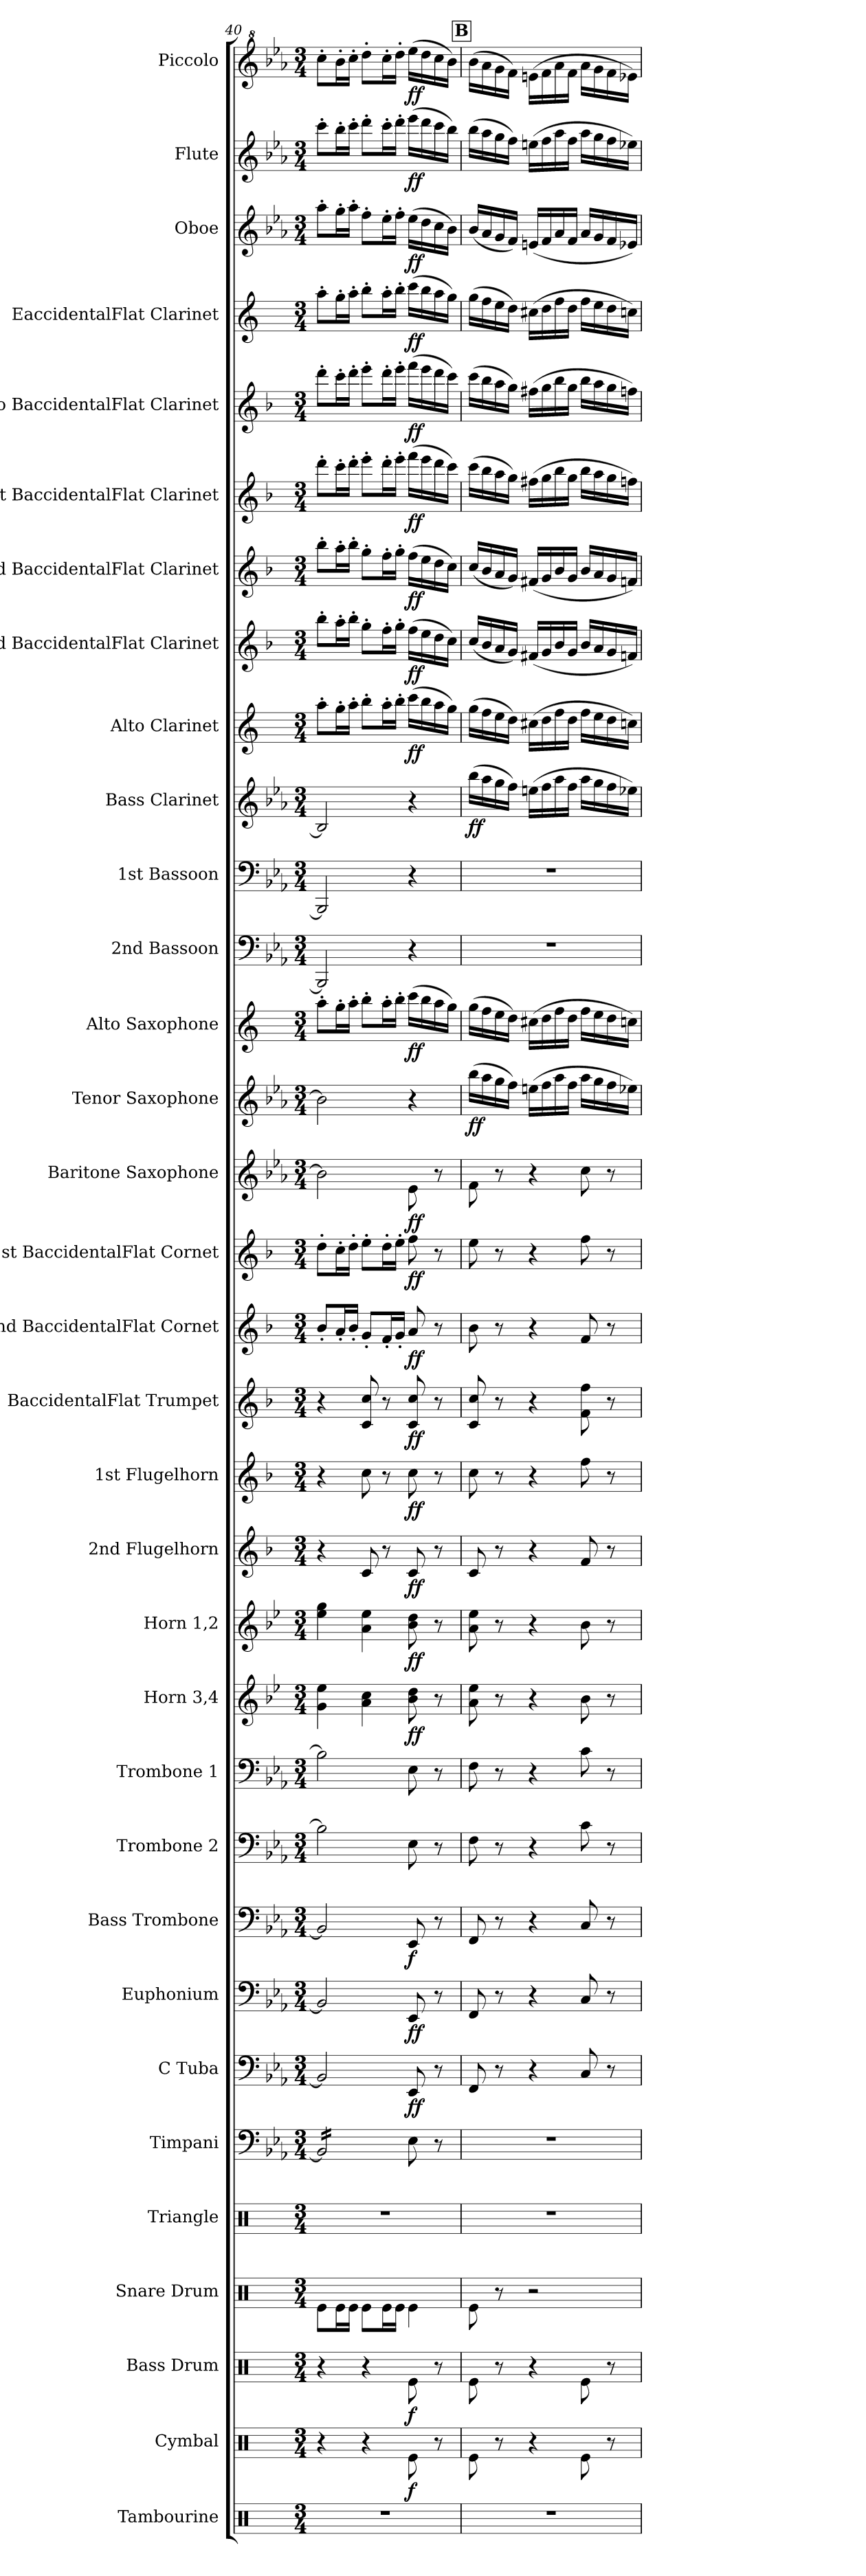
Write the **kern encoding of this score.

**kern	**kern	**dynam	**kern	**dynam	**kern	**kern	**kern	**kern	**dynam	**kern	**dynam	**kern	**dynam	**kern	**kern	**kern	**dynam	**kern	**dynam	**kern	**dynam	**kern	**dynam	**kern	**dynam	**kern	**dynam	**kern	**dynam	**kern	**dynam	**kern	**dynam	**kern	**dynam	**kern	**kern	**kern	**dynam	**kern	**dynam	**kern	**dynam	**kern	**dynam	**kern	**dynam	**kern	**dynam	**kern	**dynam	**kern	**dynam	**kern	**dynam	**kern	**dynam
*part33	*part32	*part32	*part31	*part31	*part30	*part29	*part28	*part27	*part27	*part26	*part26	*part25	*part25	*part24	*part23	*part22	*part22	*part21	*part21	*part20	*part20	*part19	*part19	*part18	*part18	*part17	*part17	*part16	*part16	*part15	*part15	*part14	*part14	*part13	*part13	*part12	*part11	*part10	*part10	*part9	*part9	*part8	*part8	*part7	*part7	*part6	*part6	*part5	*part5	*part4	*part4	*part3	*part3	*part2	*part2	*part1	*part1
*staff33	*staff32	*staff32	*staff31	*staff31	*staff30	*staff29	*staff28	*staff27	*staff27	*staff26	*staff26	*staff25	*staff25	*staff24	*staff23	*staff22	*staff22	*staff21	*staff21	*staff20	*staff20	*staff19	*staff19	*staff18	*staff18	*staff17	*staff17	*staff16	*staff16	*staff15	*staff15	*staff14	*staff14	*staff13	*staff13	*staff12	*staff11	*staff10	*staff10	*staff9	*staff9	*staff8	*staff8	*staff7	*staff7	*staff6	*staff6	*staff5	*staff5	*staff4	*staff4	*staff3	*staff3	*staff2	*staff2	*staff1	*staff1
*I"Tambourine	*I"Cymbal	*	*I"Bass Drum	*	*I"Snare Drum	*I"Triangle	*I"Timpani	*I"C Tuba	*	*I"Euphonium	*	*I"Bass Trombone	*	*I"Trombone 2	*I"Trombone 1	*I"Horn 3,4	*	*I"Horn 1,2	*	*I"2nd Flugelhorn	*	*I"1st Flugelhorn	*	*I"BaccidentalFlat Trumpet	*	*I"2nd BaccidentalFlat Cornet	*	*I"1st BaccidentalFlat Cornet	*	*I"Baritone Saxophone	*	*I"Tenor Saxophone	*	*I"Alto Saxophone	*	*I"2nd Bassoon	*I"1st Bassoon	*I"Bass Clarinet	*	*I"Alto Clarinet	*	*I"3rd BaccidentalFlat Clarinet	*	*I"2nd BaccidentalFlat Clarinet	*	*I"1st BaccidentalFlat Clarinet	*	*I"Solo BaccidentalFlat Clarinet	*	*I"EaccidentalFlat Clarinet	*	*I"Oboe	*	*I"Flute	*	*I"Piccolo	*
*I'Tamb.	*I'Cym.	*	*I'B. Dr.	*	*I'Sn. Dr.	*I'Trgl.	*I'Timp.	*I'C Tu.	*	*I'Eu.	*	*I'B. Trb.	*	*I'Trb. 2	*I'Trb. 1	*I'Hn. 3,4	*	*I'Hn. 1,2	*	*I'2nd Flghn.	*	*I'1st Flghn.	*	*I'BaccidentalFlat Tpt.	*	*I'2nd BaccidentalFlat Cnt.	*	*I'1st BaccidentalFlat Cnt.	*	*I'Bar. Sax.	*	*I'T. Sax.	*	*I'A. Sax.	*	*I'2nd Bsn.	*I'1st Bsn.	*I'B. Cl.	*	*I'A. Cl.	*	*I'3rd BaccidentalFlat Cl.	*	*I'2nd BaccidentalFlat Cl.	*	*I'1st BaccidentalFlat Cl.	*	*I'Solo BaccidentalFlat Cl.	*	*I'EaccidentalFlat Cl.	*	*I'Ob.	*	*I'Fl.	*	*I'Picc.	*
*clefX	*clefX	*	*clefX	*	*clefX	*clefX	*clefF4	*clefF4	*	*clefF4	*	*clefF4	*	*clefF4	*clefF4	*clefG2	*	*clefG2	*	*clefG2	*	*clefG2	*	*clefG2	*	*clefG2	*	*clefG2	*	*clefG2	*	*clefG2	*	*clefG2	*	*clefF4	*clefF4	*clefG2	*	*clefG2	*	*clefG2	*	*clefG2	*	*clefG2	*	*clefG2	*	*clefG2	*	*clefG2	*	*clefG2	*	*clefG^2	*
*	*	*	*	*	*	*	*	*	*	*	*	*	*	*	*	*ITrd4c7	*	*ITrd4c7	*	*ITrd1c2	*	*ITrd1c2	*	*ITrd1c2	*	*ITrd1c2	*	*ITrd1c2	*	*ITrd12c21	*	*ITrd8c14	*	*ITrd5c9	*	*	*	*ITrd8c14	*	*ITrd5c9	*	*ITrd1c2	*	*ITrd1c2	*	*ITrd1c2	*	*ITrd1c2	*	*ITrd-2c-3	*	*	*	*	*	*ITrd-7c-12	*
*k[]	*k[]	*	*k[]	*	*k[]	*k[]	*k[b-e-a-]	*k[b-e-a-]	*	*k[b-e-a-]	*	*k[b-e-a-]	*	*k[b-e-a-]	*k[b-e-a-]	*k[b-e-a-]	*	*k[b-e-a-]	*	*k[b-e-a-]	*	*k[b-e-a-]	*	*k[b-e-a-]	*	*k[b-e-a-]	*	*k[b-e-a-]	*	*k[b-e-a-]	*	*k[b-e-a-]	*	*k[b-e-a-]	*	*k[b-e-a-]	*k[b-e-a-]	*k[b-e-a-]	*	*k[b-e-a-]	*	*k[b-e-a-]	*	*k[b-e-a-]	*	*k[b-e-a-]	*	*k[b-e-a-]	*	*k[b-e-a-]	*	*k[b-e-a-]	*	*k[b-e-a-]	*	*k[b-e-a-]	*
*M3/4	*M3/4	*	*M3/4	*	*M3/4	*M3/4	*M3/4	*M3/4	*	*M3/4	*	*M3/4	*	*M3/4	*M3/4	*M3/4	*	*M3/4	*	*M3/4	*	*M3/4	*	*M3/4	*	*M3/4	*	*M3/4	*	*M3/4	*	*M3/4	*	*M3/4	*	*M3/4	*M3/4	*M3/4	*	*M3/4	*	*M3/4	*	*M3/4	*	*M3/4	*	*M3/4	*	*M3/4	*	*M3/4	*	*M3/4	*	*M3/4	*
=40	=40	=40	=40	=40	=40	=40	=40	=40	=40	=40	=40	=40	=40	=40	=40	=40	=40	=40	=40	=40	=40	=40	=40	=40	=40	=40	=40	=40	=40	=40	=40	=40	=40	=40	=40	=40	=40	=40	=40	=40	=40	=40	=40	=40	=40	=40	=40	=40	=40	=40	=40	=40	=40	=40	=40	=40	=40
*	*	*	*	*	*	*	*tremolo	*	*	*	*	*	*	*	*	*	*	*	*	*	*	*	*	*	*	*	*	*	*	*	*	*	*	*	*	*	*	*	*	*	*	*	*	*	*	*	*	*	*	*	*	*	*	*	*	*	*
2.r	4r	.	4r	.	8Re\L	2.r	16BB-/]LL	2BB-/]	.	2BB-/]	.	2BB-/]	.	2B-\]	2B-\]	4c\ 4a-\	.	4a-\ 4cc\	.	4r	.	4r	.	4r	.	8a-'/L	.	8cc'\L	.	2B-\]	.	2B-\]	.	8cc'\L	.	2BBB-/]	2BBB-/]	2BB-/]	.	8cc'\L	.	8aa-'\L	.	8aa-'\L	.	8ccc'\L	.	8ccc'\L	.	8ccc'\L	.	8aa-'\L	.	8ccc'\L	.	8cccc'\L	.
.	.	.	.	.	.	.	16BB-/	.	.	.	.	.	.	.	.	.	.	.	.	.	.	.	.	.	.	.	.	.	.	.	.	.	.	.	.	.	.	.	.	.	.	.	.	.	.	.	.	.	.	.	.	.	.	.	.	.	.
.	.	.	.	.	16Re\L	.	16BB-/	.	.	.	.	.	.	.	.	.	.	.	.	.	.	.	.	.	.	16g'/L	.	16b-'\L	.	.	.	.	.	16b-'\L	.	.	.	.	.	16b-'\L	.	16gg'\L	.	16gg'\L	.	16bb-'\L	.	16bb-'\L	.	16bb-'\L	.	16gg'\L	.	16bb-'\L	.	16bbb-'\L	.
.	.	.	.	.	16Re\JJ	.	16BB-/	.	.	.	.	.	.	.	.	.	.	.	.	.	.	.	.	.	.	16a-'/JJ	.	16cc'\JJ	.	.	.	.	.	16cc'\JJ	.	.	.	.	.	16cc'\JJ	.	16aa-'\JJ	.	16aa-'\JJ	.	16ccc'\JJ	.	16ccc'\JJ	.	16ccc'\JJ	.	16aa-'\JJ	.	16ccc'\JJ	.	16cccc'\JJ	.
.	4r	.	4r	.	8Re\L	.	16BB-/	.	.	.	.	.	.	.	.	4d\ 4f\	.	4d\ 4a-\	.	8B-/	.	8b-\	.	8B-/ 8b-/	.	8f'/L	.	8dd'\L	.	.	.	.	.	8dd'\L	.	.	.	.	.	8dd'\L	.	8ff'\L	.	8ff'\L	.	8ddd'\L	.	8ddd'\L	.	8ddd'\L	.	8ff'\L	.	8ddd'\L	.	8dddd'\L	.
.	.	.	.	.	.	.	16BB-/	.	.	.	.	.	.	.	.	.	.	.	.	.	.	.	.	.	.	.	.	.	.	.	.	.	.	.	.	.	.	.	.	.	.	.	.	.	.	.	.	.	.	.	.	.	.	.	.	.	.
.	.	.	.	.	16Re\L	.	16BB-/	.	.	.	.	.	.	.	.	.	.	.	.	8r	.	8r	.	8r	.	16e-'/L	.	16cc'\L	.	.	.	.	.	16cc'\L	.	.	.	.	.	16cc'\L	.	16ee-'\L	.	16ee-'\L	.	16ccc'\L	.	16ccc'\L	.	16ccc'\L	.	16ee-'\L	.	16ccc'\L	.	16cccc'\L	.
.	.	.	.	.	16Re\JJ	.	16BB-/JJ	.	.	.	.	.	.	.	.	.	.	.	.	.	.	.	.	.	.	16f'/JJ	.	16dd'\JJ	.	.	.	.	.	16dd'\JJ	.	.	.	.	.	16dd'\JJ	.	16ff'\JJ	.	16ff'\JJ	.	16ddd'\JJ	.	16ddd'\JJ	.	16ddd'\JJ	.	16ff'\JJ	.	16ddd'\JJ	.	16dddd'\JJ	.
*	*	*	*	*	*	*	*Xtremolo	*	*	*	*	*	*	*	*	*	*	*	*	*	*	*	*	*	*	*	*	*	*	*	*	*	*	*	*	*	*	*	*	*	*	*	*	*	*	*	*	*	*	*	*	*	*	*	*	*	*
!	!	!LO:DY:b	!	!LO:DY:b	!	!	!	!	!LO:DY:b	!	!LO:DY:b	!	!LO:DY:b	!	!	!	!LO:DY:b	!	!LO:DY:b	!	!LO:DY:b	!	!LO:DY:b	!	!LO:DY:b	!	!LO:DY:b	!	!LO:DY:b	!	!LO:DY:b	!	!	!	!LO:DY:b	!	!	!	!	!	!LO:DY:b	!	!LO:DY:b	!	!LO:DY:b	!	!LO:DY:b	!	!LO:DY:b	!	!LO:DY:b	!	!LO:DY:b	!	!LO:DY:b	!	!LO:DY:b
.	8Re\	f	8Re\	f	4Re\	.	8E-\	8EE-/	ff	8EE-/	ff	8EE-/	f	8E-\	8E-\	8e-\ 8g\	ff	8e-\ 8g\	ff	8B-/	ff	8b-\	ff	8B-/ 8b-/	ff	8g/	ff	8ee-\	ff	8E-\	ff	4r	.	(16ee-\LL	ff	4r	4r	4r	.	(16ee-\LL	ff	(16ee-\LL	ff	(16ee-\LL	ff	(16eee-\LL	ff	(16eee-\LL	ff	(16eee-\LL	ff	(16ee-\LL	ff	(16eee-\LL	ff	(16eeee-\LL	ff
.	.	.	.	.	.	.	.	.	.	.	.	.	.	.	.	.	.	.	.	.	.	.	.	.	.	.	.	.	.	.	.	.	.	16dd\	.	.	.	.	.	16dd\	.	16dd\	.	16dd\	.	16ddd\	.	16ddd\	.	16ddd\	.	16dd\	.	16ddd\	.	16dddd\	.
.	8r	.	8r	.	.	.	8r	8r	.	8r	.	8r	.	8r	8r	8r	.	8r	.	8r	.	8r	.	8r	.	8r	.	8r	.	8r	.	.	.	16cc\	.	.	.	.	.	16cc\	.	16cc\	.	16cc\	.	16ccc\	.	16ccc\	.	16ccc\	.	16cc\	.	16ccc\	.	16cccc\	.
.	.	.	.	.	.	.	.	.	.	.	.	.	.	.	.	.	.	.	.	.	.	.	.	.	.	.	.	.	.	.	.	.	.	16b-\JJ)	.	.	.	.	.	16b-\JJ)	.	16b-\JJ)	.	16b-\JJ)	.	16bb-\JJ)	.	16bb-\JJ)	.	16bb-\JJ)	.	16b-\JJ)	.	16bb-\JJ)	.	16bbb-\JJ)	.
!!LO:REH:place=s1:a:B:fs=15.15:t=B
=41	=41	=41	=41	=41	=41	=41	=41	=41	=41	=41	=41	=41	=41	=41	=41	=41	=41	=41	=41	=41	=41	=41	=41	=41	=41	=41	=41	=41	=41	=41	=41	=41	=41	=41	=41	=41	=41	=41	=41	=41	=41	=41	=41	=41	=41	=41	=41	=41	=41	=41	=41	=41	=41	=41	=41	=41	=41
!	!	!	!	!	!	!	!	!	!	!	!	!	!	!	!	!	!	!	!	!	!	!	!	!	!	!	!	!	!	!	!	!	!LO:DY:b	!	!	!	!	!	!LO:DY:b	!	!	!	!	!	!	!	!	!	!	!	!	!	!	!	!	!	!
2.r	8Re\	.	8Re\	.	8Re\	2.r	2.r	8FF/	.	8FF/	.	8FF/	.	8F\	8F\	8d\ 8a-\	.	8d\ 8a-\	.	8B-/	.	8b-\	.	8B-/ 8b-/	.	8a-\	.	8dd\	.	8F\	.	(16b-\LL	ff	(16b-\LL	.	2.r	2.r	(16b-\LL	ff	(16b-\LL	.	(16b-/LL	.	(16b-/LL	.	(16bb-\LL	.	(16bb-\LL	.	(16bb-\LL	.	(16b-/LL	.	(16bb-\LL	.	(16bbb-\LL	.
.	.	.	.	.	.	.	.	.	.	.	.	.	.	.	.	.	.	.	.	.	.	.	.	.	.	.	.	.	.	.	.	16a-\	.	16a-\	.	.	.	16a-\	.	16a-\	.	16a-/	.	16a-/	.	16aa-\	.	16aa-\	.	16aa-\	.	16a-/	.	16aa-\	.	16aaa-\	.
.	8r	.	8r	.	8r	.	.	8r	.	8r	.	8r	.	8r	8r	8r	.	8r	.	8r	.	8r	.	8r	.	8r	.	8r	.	8r	.	16g\	.	16g\	.	.	.	16g\	.	16g\	.	16g/	.	16g/	.	16gg\	.	16gg\	.	16gg\	.	16g/	.	16gg\	.	16ggg\	.
.	.	.	.	.	.	.	.	.	.	.	.	.	.	.	.	.	.	.	.	.	.	.	.	.	.	.	.	.	.	.	.	16f\JJ)	.	16f\JJ)	.	.	.	16f\JJ)	.	16f\JJ)	.	16f/JJ)	.	16f/JJ)	.	16ff\JJ)	.	16ff\JJ)	.	16ff\JJ)	.	16f/JJ)	.	16ff\JJ)	.	16fff\JJ)	.
.	4r	.	4r	.	2r	.	.	4r	.	4r	.	4r	.	4r	4r	4r	.	4r	.	4r	.	4r	.	4r	.	4r	.	4r	.	4r	.	(16en\LL	.	(16en\LL	.	.	.	(16en\LL	.	(16en\LL	.	(16en/LL	.	(16en/LL	.	(16een\LL	.	(16een\LL	.	(16een\LL	.	(16en/LL	.	(16een\LL	.	(16eeen\LL	.
.	.	.	.	.	.	.	.	.	.	.	.	.	.	.	.	.	.	.	.	.	.	.	.	.	.	.	.	.	.	.	.	16f\	.	16f\	.	.	.	16f\	.	16f\	.	16f/	.	16f/	.	16ff\	.	16ff\	.	16ff\	.	16f/	.	16ff\	.	16fff\	.
.	.	.	.	.	.	.	.	.	.	.	.	.	.	.	.	.	.	.	.	.	.	.	.	.	.	.	.	.	.	.	.	16a-\	.	16a-\	.	.	.	16a-\	.	16a-\	.	16a-/	.	16a-/	.	16aa-\	.	16aa-\	.	16aa-\	.	16a-/	.	16aa-\	.	16aaa-\	.
.	.	.	.	.	.	.	.	.	.	.	.	.	.	.	.	.	.	.	.	.	.	.	.	.	.	.	.	.	.	.	.	16f\JJ	.	16f\JJ	.	.	.	16f\JJ	.	16f\JJ	.	16f/JJ	.	16f/JJ	.	16ff\JJ	.	16ff\JJ	.	16ff\JJ	.	16f/JJ	.	16ff\JJ	.	16fff\JJ	.
.	8Re\	.	8Re\	.	.	.	.	8C/	.	8C/	.	8C/	.	8c\	8c\	8e-\	.	8e-\	.	8e-/	.	8ee-\	.	8e-\ 8ee-\	.	8e-/	.	8ee-\	.	8c\	.	16a-\LL	.	16a-\LL	.	.	.	16a-\LL	.	16a-\LL	.	16a-/LL	.	16a-/LL	.	16aa-\LL	.	16aa-\LL	.	16aa-\LL	.	16a-/LL	.	16aa-\LL	.	16aaa-\LL	.
.	.	.	.	.	.	.	.	.	.	.	.	.	.	.	.	.	.	.	.	.	.	.	.	.	.	.	.	.	.	.	.	16g\	.	16g\	.	.	.	16g\	.	16g\	.	16g/	.	16g/	.	16gg\	.	16gg\	.	16gg\	.	16g/	.	16gg\	.	16ggg\	.
.	8r	.	8r	.	.	.	.	8r	.	8r	.	8r	.	8r	8r	8r	.	8r	.	8r	.	8r	.	8r	.	8r	.	8r	.	8r	.	16f\	.	16f\	.	.	.	16f\	.	16f\	.	16f/	.	16f/	.	16ff\	.	16ff\	.	16ff\	.	16f/	.	16ff\	.	16fff\	.
.	.	.	.	.	.	.	.	.	.	.	.	.	.	.	.	.	.	.	.	.	.	.	.	.	.	.	.	.	.	.	.	16e-X\JJ)	.	16e-X\JJ)	.	.	.	16e-X\JJ)	.	16e-X\JJ)	.	16e-X/JJ)	.	16e-X/JJ)	.	16ee-X\JJ)	.	16ee-X\JJ)	.	16ee-X\JJ)	.	16e-X/JJ)	.	16ee-X\JJ)	.	16eee-X\JJ)	.
=	=	=	=	=	=	=	=	=	=	=	=	=	=	=	=	=	=	=	=	=	=	=	=	=	=	=	=	=	=	=	=	=	=	=	=	=	=	=	=	=	=	=	=	=	=	=	=	=	=	=	=	=	=	=	=	=	=
*-	*-	*-	*-	*-	*-	*-	*-	*-	*-	*-	*-	*-	*-	*-	*-	*-	*-	*-	*-	*-	*-	*-	*-	*-	*-	*-	*-	*-	*-	*-	*-	*-	*-	*-	*-	*-	*-	*-	*-	*-	*-	*-	*-	*-	*-	*-	*-	*-	*-	*-	*-	*-	*-	*-	*-	*-	*-
